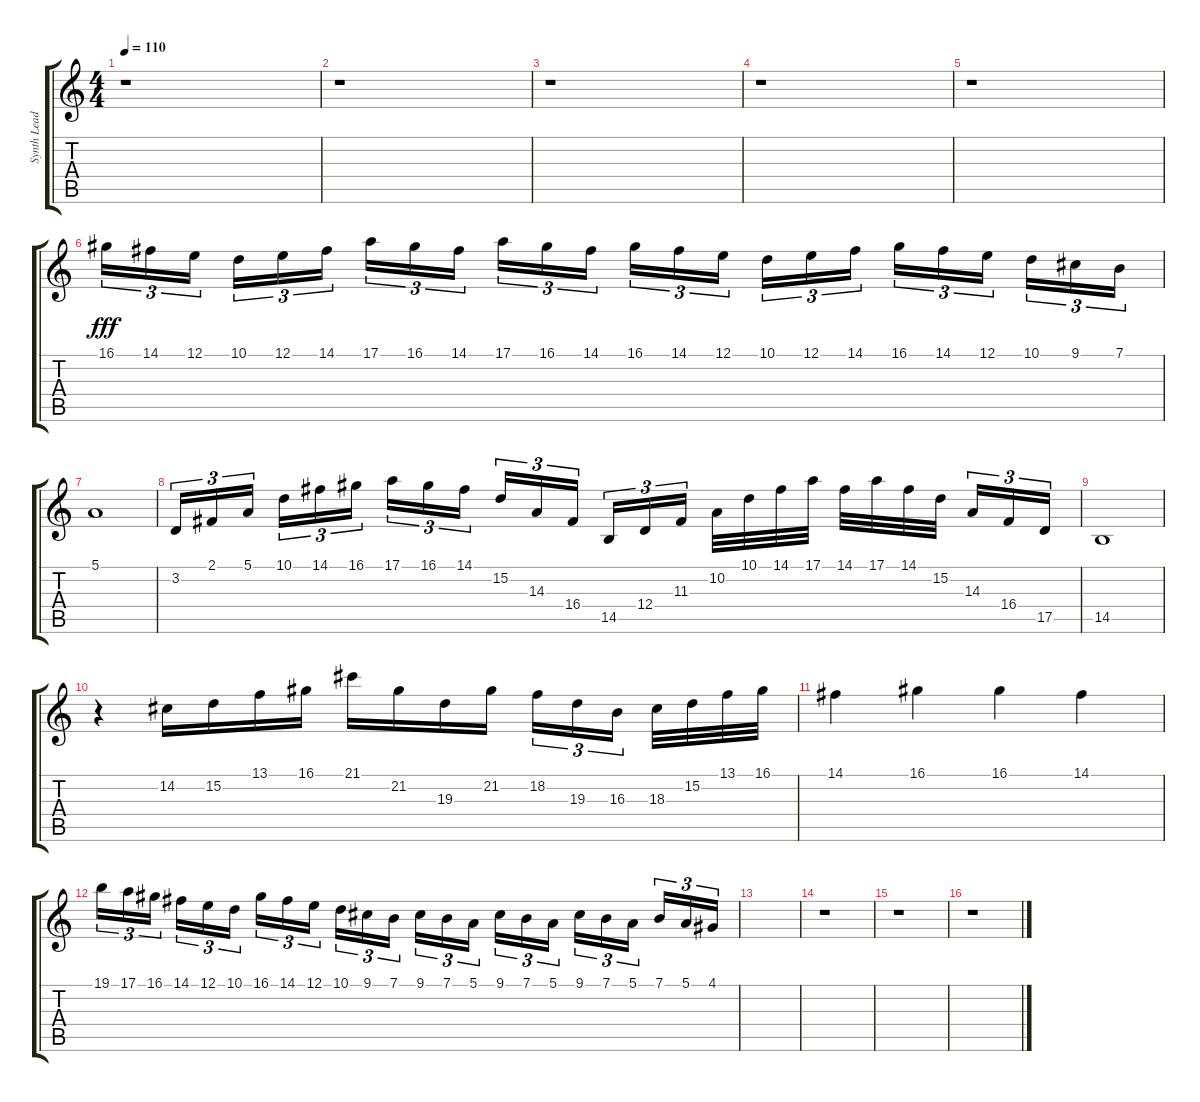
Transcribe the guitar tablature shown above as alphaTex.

\track ("Synth Lead" "Synth Lead") {instrument lead2sawtooth}
\staff {score tabs}
\tuning (E4 B3 G3 D3 A2 E2) {hide}
\ts (4 4)
\tempo 110
\clef g2
\ks c
r.1{dy fff} |
r.1 |
r.1 |
r.1 |
r.1 |
16.1.16{tu (3 2) volume 15} 14.1.16{tu (3 2)} 12.1.16{tu (3 2) beam splitsecondary} 10.1.16{tu (3 2)} 12.1.16{tu (3 2)} 14.1.16{tu (3 2)} 17.1.16{tu (3 2)} 16.1.16{tu (3 2)} 14.1.16{tu (3 2) beam splitsecondary} 17.1.16{tu (3 2)} 16.1.16{tu (3 2)} 14.1.16{tu (3 2)} 16.1.16{tu (3 2)} 14.1.16{tu (3 2)} 12.1.16{tu (3 2) beam splitsecondary} 10.1.16{tu (3 2)} 12.1.16{tu (3 2)} 14.1.16{tu (3 2)} 16.1.16{tu (3 2)} 14.1.16{tu (3 2)} 12.1.16{tu (3 2) beam splitsecondary} 10.1.16{tu (3 2)} 9.1.16{tu (3 2)} 7.1.16{tu (3 2)} |
5.1.1 |
3.2.16{tu (3 2)} 2.1.16{tu (3 2)} 5.1.16{tu (3 2) beam splitsecondary} 10.1.16{tu (3 2)} 14.1.16{tu (3 2)} 16.1.16{tu (3 2)} 17.1.16{tu (3 2)} 16.1.16{tu (3 2)} 14.1.16{tu (3 2) beam splitsecondary} 15.2.16{tu (3 2)} 14.3.16{tu (3 2)} 16.4.16{tu (3 2)} 14.5.16{tu (3 2)} 12.4.16{tu (3 2)} 11.3.16{tu (3 2) beam splitsecondary} 10.2.32 10.1.32 14.1.32 17.1.32 14.1.32 17.1.32 14.1.32 15.2.32{beam splitsecondary} 14.3.16{tu (3 2)} 16.4.16{tu (3 2)} 17.5.16{tu (3 2)} |
14.5.1 |
r.4 14.2.16 15.2.16 13.1.16 16.1.16 21.1.16 21.2.16 19.3.16 21.2.16 18.2.16{tu (3 2)} 19.3.16{tu (3 2)} 16.3.16{tu (3 2) beam splitsecondary} 18.3.32 15.2.32 13.1.32 16.1.32 |
14.1.4 16.1.4 16.1.4 14.1.4 |
19.1.16{tu (3 2)} 17.1.16{tu (3 2)} 16.1.16{tu (3 2) beam splitsecondary} 14.1.16{tu (3 2)} 12.1.16{tu (3 2)} 10.1.16{tu (3 2)} 16.1.16{tu (3 2)} 14.1.16{tu (3 2)} 12.1.16{tu (3 2) beam splitsecondary} 10.1.16{tu (3 2)} 9.1.16{tu (3 2)} 7.1.16{tu (3 2)} 9.1.16{tu (3 2)} 7.1.16{tu (3 2)} 5.1.16{tu (3 2) beam splitsecondary} 9.1.16{tu (3 2)} 7.1.16{tu (3 2)} 5.1.16{tu (3 2)} 9.1.16{tu (3 2)} 7.1.16{tu (3 2)} 5.1.16{tu (3 2) beam splitsecondary} 7.1.16{tu (3 2)} 5.1.16{tu (3 2)} 4.1.16{tu (3 2)} |
|
r.1 |
r.1 |
r.1
